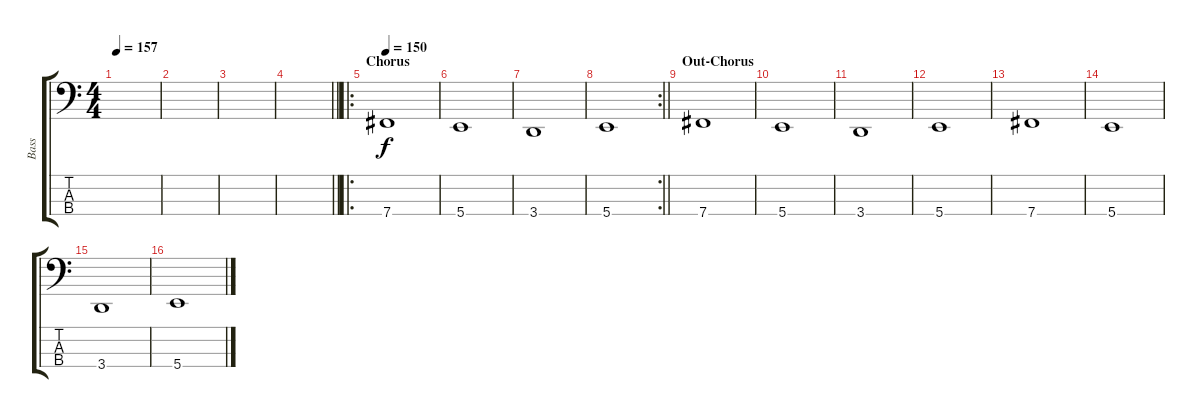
\track ("Bass" "Bass") {instrument electricbasspick}
\staff {score tabs}
\tuning (E2 B1 Gb1 B0) {hide}
\ts (4 4)
\tempo 157
\clef f4
\ks c
|
|
|
\barLineRight lightlight
|
\ro
\section ("" "Chorus")
\tempo 150
7.4.1 |
5.4.1 |
3.4.1 |
\rc 2
\barLineRight lightlight
5.4.1 |
\section ("" "Out-Chorus")
7.4.1 |
5.4.1 |
3.4.1 |
5.4.1 |
7.4.1 |
5.4.1 |
3.4.1 |
5.4.1
